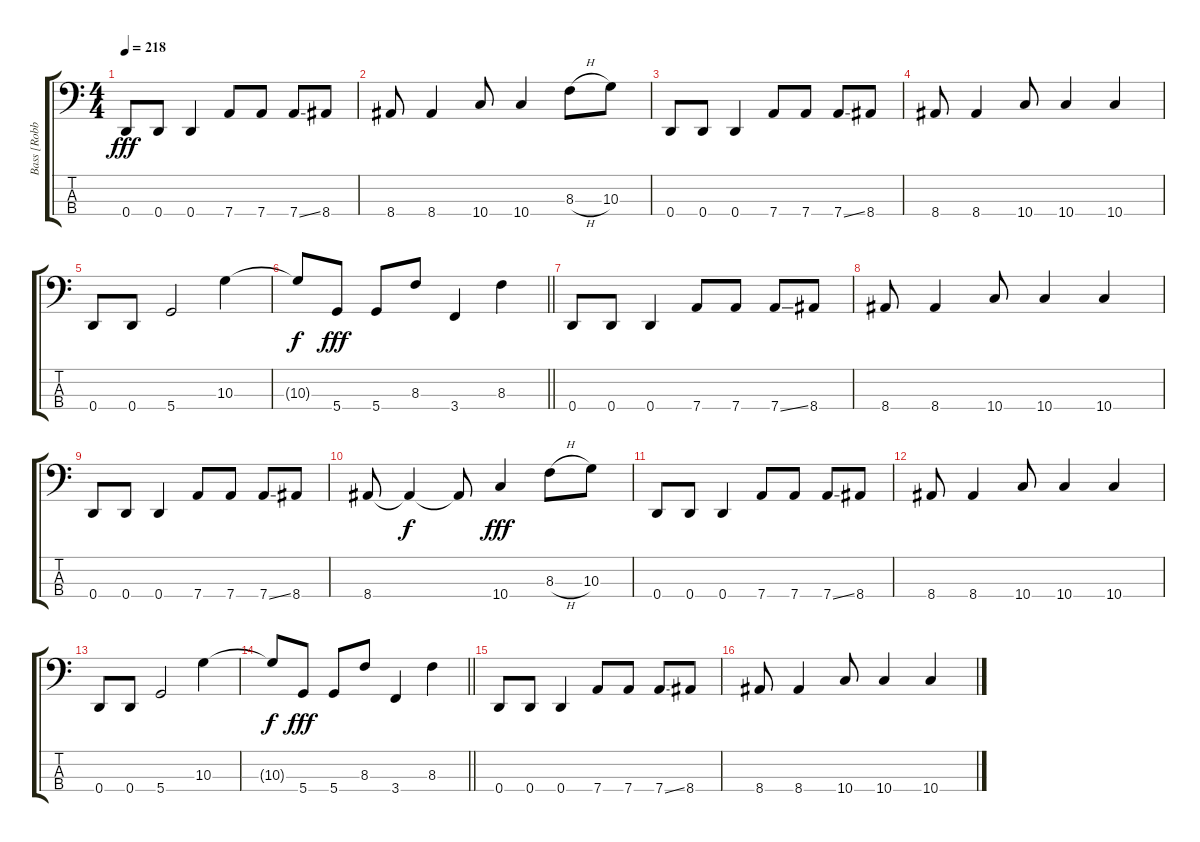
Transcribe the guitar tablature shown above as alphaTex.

\track ("Bass [Robbie Merrill]" "Bass [Robb") {instrument electricbassfinger}
\staff {score tabs}
\tuning (G2 D2 A1 D1) {hide}
\ts (4 4)
\tempo 218
\clef f4
\ks c
0.4.8{dy fff} 0.4.8 0.4.4 7.4.8 7.4.8 7.4{ss}.8 8.4.8 |
8.4.8 8.4.4 10.4.8 10.4.4 8.3{h}.8 10.3.8 |
0.4.8 0.4.8 0.4.4 7.4.8 7.4.8 7.4{ss}.8 8.4.8 |
8.4.8 8.4.4 10.4.8 10.4.4 10.4.4 |
0.4.8 0.4.8 5.4.2 10.3.4 |
\barLineRight lightlight
10.3{t}.8{dy f} 5.4.8{dy fff} 5.4.8 8.3.8 3.4.4 8.3.4 |
0.4.8 0.4.8 0.4.4 7.4.8 7.4.8 7.4{ss}.8 8.4.8 |
8.4.8 8.4.4 10.4.8 10.4.4 10.4.4 |
0.4.8 0.4.8 0.4.4 7.4.8 7.4.8 7.4{ss}.8 8.4.8 |
8.4.8 8.4{t}.4{dy f} 8.4{t}.8 10.4.4{dy fff} 8.3{h}.8 10.3.8 |
0.4.8 0.4.8 0.4.4 7.4.8 7.4.8 7.4{ss}.8 8.4.8 |
8.4.8 8.4.4 10.4.8 10.4.4 10.4.4 |
0.4.8 0.4.8 5.4.2 10.3.4 |
\barLineRight lightlight
10.3{t}.8{dy f} 5.4.8{dy fff} 5.4.8 8.3.8 3.4.4 8.3.4 |
0.4.8 0.4.8 0.4.4 7.4.8 7.4.8 7.4{ss}.8 8.4.8 |
8.4.8 8.4.4 10.4.8 10.4.4 10.4.4
